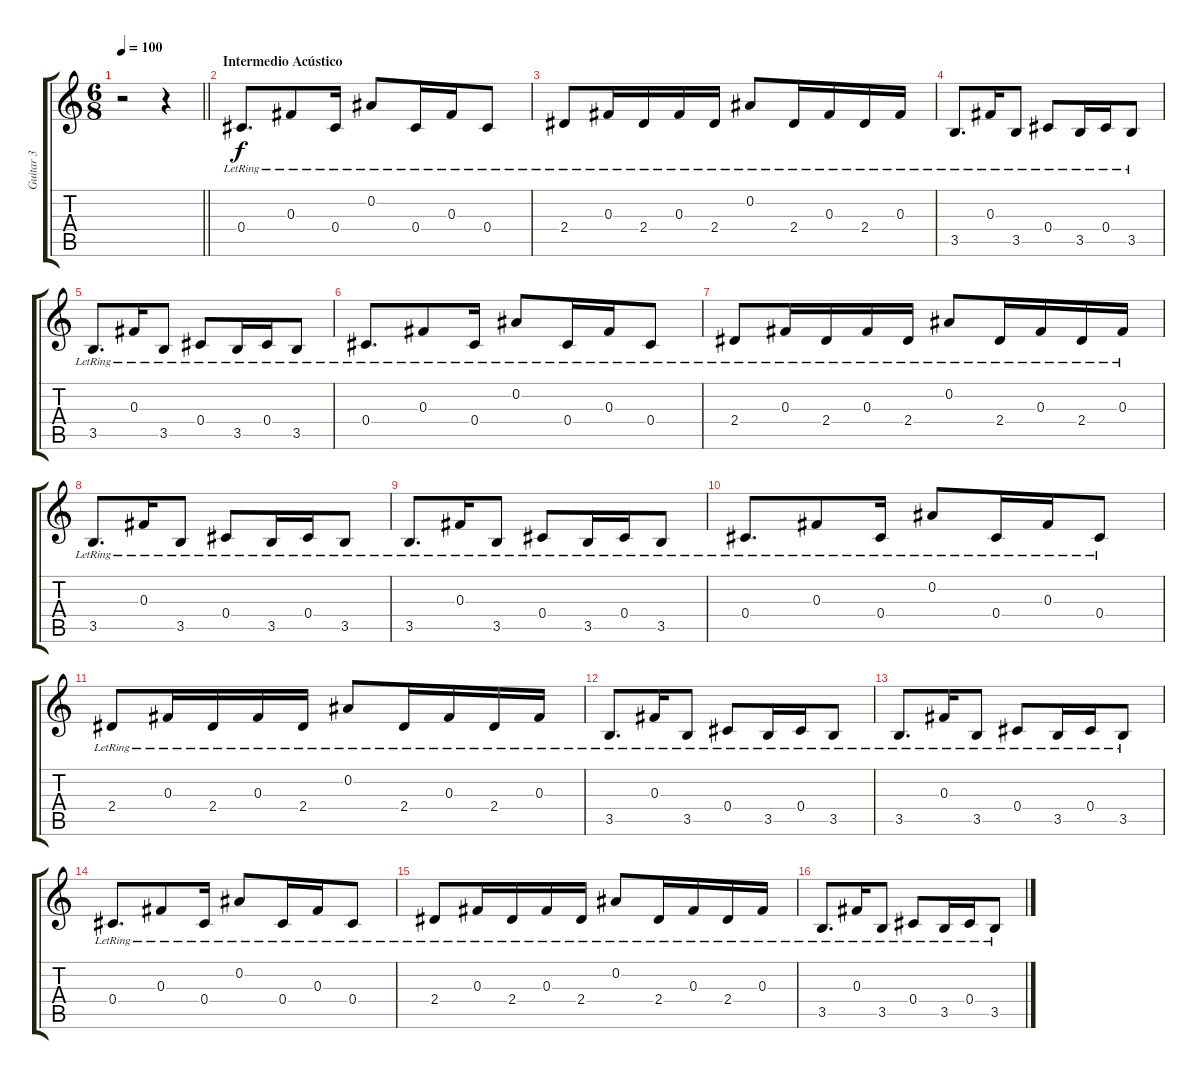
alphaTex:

\track ("Guitar 3" "Guitar 3") {instrument electricguitarjazz}
\staff {score tabs}
\tuning (Eb4 Bb3 Gb3 Db3 Ab2 Eb2) {hide}
\ts (6 8)
\tempo 100
\clef g2
\barLineRight lightlight
\ks c
r.2{dy f} r.4 |
\section ("" "Intermedio Acústico")
0.4{lr}.8{d volume 14 instrument acousticguitarsteel} 0.3{lr}.8 0.4{lr}.16 0.2{lr}.8 0.4{lr}.16 0.3{lr}.16 0.4{lr}.8 |
2.4{lr}.8 0.3{lr}.16 2.4{lr}.16 0.3{lr}.16 2.4{lr}.16 0.2{lr}.8 2.4{lr}.16 0.3{lr}.16 2.4{lr}.16 0.3{lr}.16 |
3.5{lr}.8{d} 0.3{lr}.16 3.5{lr}.8 0.4{lr}.8 3.5{lr}.16 0.4{lr}.16 3.5{lr}.8 |
3.5{lr}.8{d} 0.3{lr}.16 3.5{lr}.8 0.4{lr}.8 3.5{lr}.16 0.4{lr}.16 3.5{lr}.8 |
0.4{lr}.8{d} 0.3{lr}.8 0.4{lr}.16 0.2{lr}.8 0.4{lr}.16 0.3{lr}.16 0.4{lr}.8 |
2.4{lr}.8 0.3{lr}.16 2.4{lr}.16 0.3{lr}.16 2.4{lr}.16 0.2{lr}.8 2.4{lr}.16 0.3{lr}.16 2.4{lr}.16 0.3{lr}.16 |
3.5{lr}.8{d} 0.3{lr}.16 3.5{lr}.8 0.4{lr}.8 3.5{lr}.16 0.4{lr}.16 3.5{lr}.8 |
3.5{lr}.8{d} 0.3{lr}.16 3.5{lr}.8 0.4{lr}.8 3.5{lr}.16 0.4{lr}.16 3.5{lr}.8 |
0.4{lr}.8{d} 0.3{lr}.8 0.4{lr}.16 0.2{lr}.8 0.4{lr}.16 0.3{lr}.16 0.4{lr}.8 |
2.4{lr}.8 0.3{lr}.16 2.4{lr}.16 0.3{lr}.16 2.4{lr}.16 0.2{lr}.8 2.4{lr}.16 0.3{lr}.16 2.4{lr}.16 0.3{lr}.16 |
3.5{lr}.8{d} 0.3{lr}.16 3.5{lr}.8 0.4{lr}.8 3.5{lr}.16 0.4{lr}.16 3.5{lr}.8 |
3.5{lr}.8{d} 0.3{lr}.16 3.5{lr}.8 0.4{lr}.8 3.5{lr}.16 0.4{lr}.16 3.5{lr}.8 |
0.4{lr}.8{d} 0.3{lr}.8 0.4{lr}.16 0.2{lr}.8 0.4{lr}.16 0.3{lr}.16 0.4{lr}.8 |
2.4{lr}.8 0.3{lr}.16 2.4{lr}.16 0.3{lr}.16 2.4{lr}.16 0.2{lr}.8 2.4{lr}.16 0.3{lr}.16 2.4{lr}.16 0.3{lr}.16 |
3.5{lr}.8{d} 0.3{lr}.16 3.5{lr}.8 0.4{lr}.8 3.5{lr}.16 0.4{lr}.16 3.5{lr}.8
